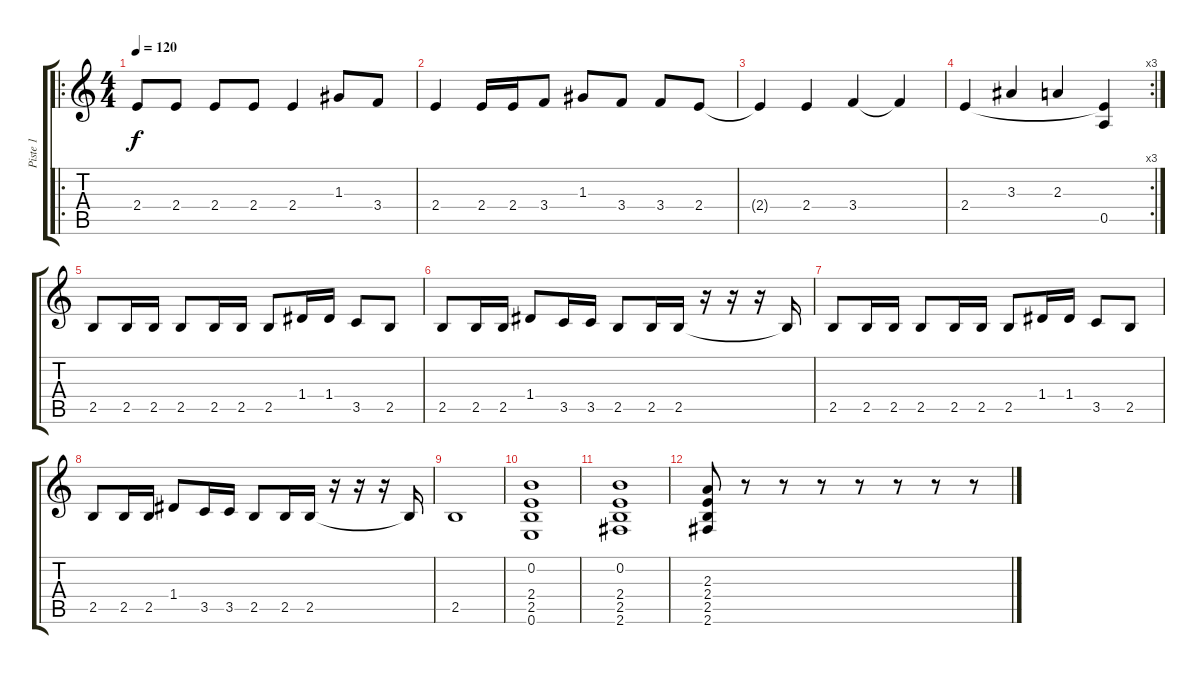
\track ("Piste 1" "Piste 1") {instrument overdrivenguitar}
\staff {score tabs}
\tuning (E4 B3 G3 D3 A2 E2) {hide}
\ro
\ts (4 4)
\tempo 120
\clef g2
\ks c
2.4.8{dy f volume 16} 2.4.8 2.4.8 2.4.8 2.4.4 1.3.8 3.4.8 |
2.4.4 2.4.16 2.4.16 3.4.8 1.3.8 3.4.8 3.4.8 2.4.8 |
2.4{t}.4 2.4.4 3.4.4 3.4{t}.4 |
\rc 3
2.4.4 3.3.4 2.3.4 (2.4{t} 0.5).4 |
2.5.8 2.5.16 2.5.16 2.5.8 2.5.16 2.5.16 2.5.8 1.4.16 1.4.16 3.5.8 2.5.8 |
2.5.8 2.5.16 2.5.16 1.4.8 3.5.16 3.5.16 2.5.8 2.5.16 2.5.16 r.16 r.16 r.16 2.5{t}.16 |
2.5.8 2.5.16 2.5.16 2.5.8 2.5.16 2.5.16 2.5.8 1.4.16 1.4.16 3.5.8 2.5.8 |
2.5.8 2.5.16 2.5.16 1.4.8 3.5.16 3.5.16 2.5.8 2.5.16 2.5.16 r.16 r.16 r.16 2.5{t}.16 |
2.5.1 |
(0.2 2.4 2.5 0.6).1 |
(0.2 2.4 2.5 2.6).1 |
(2.3 2.4 2.5 2.6).8 r.8 r.8 r.8 r.8 r.8 r.8 r.8
